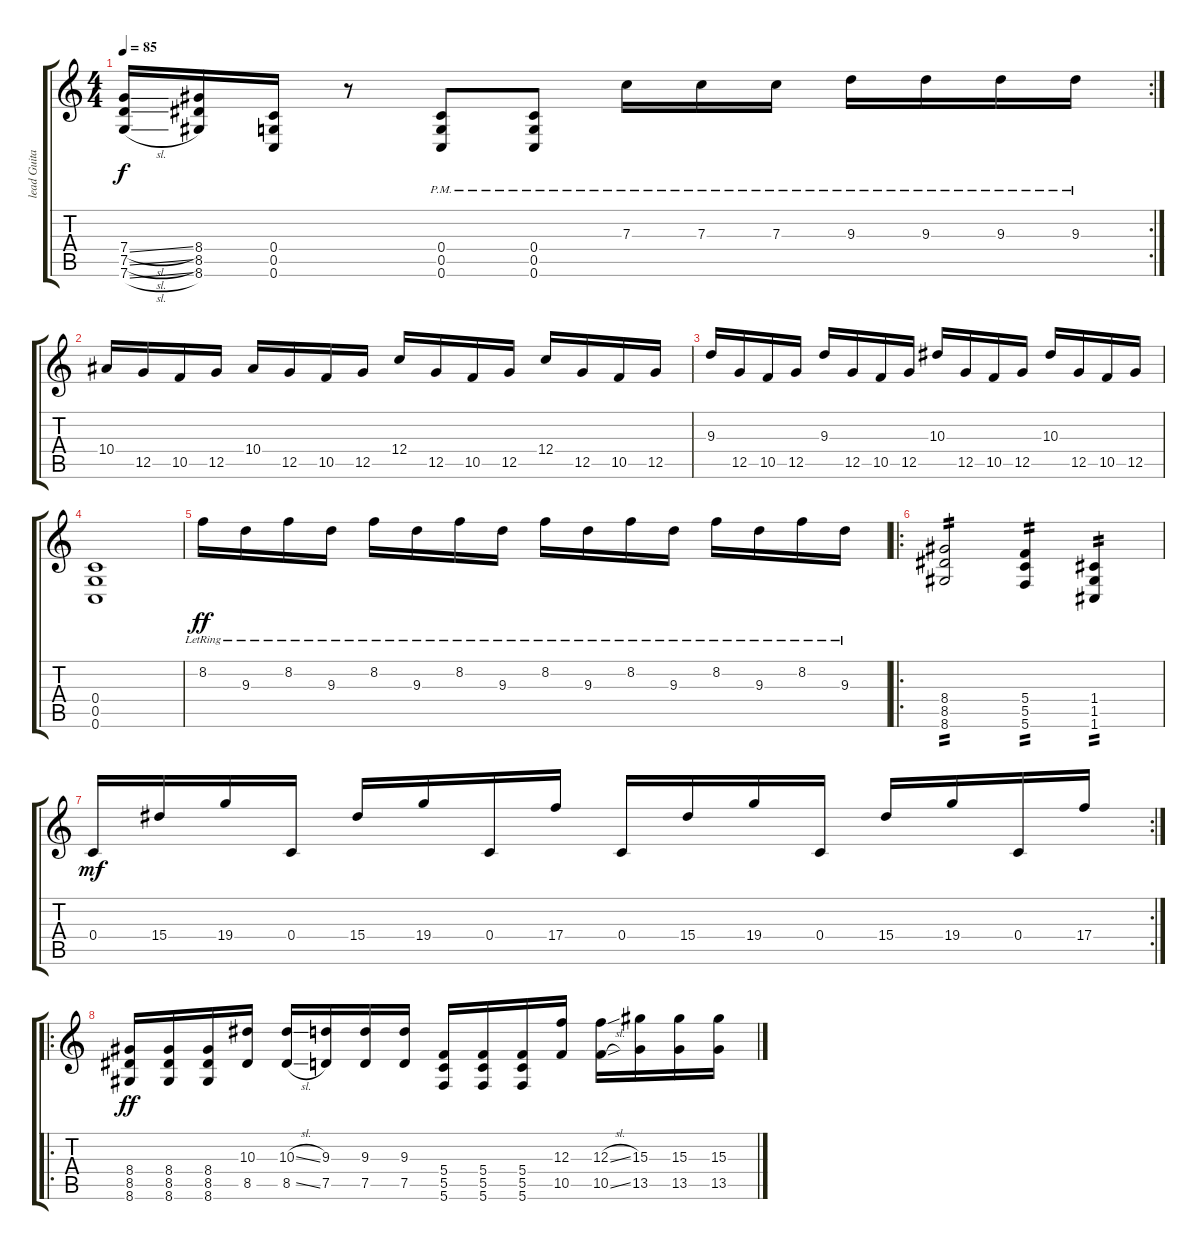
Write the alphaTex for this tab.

\track ("lead Guitar" "lead Guita") {instrument distortionguitar}
\staff {score tabs}
\tuning (D4 A3 F3 C3 G2 C2) {hide}
\rc 2
\ts (4 4)
\tempo 85
\clef g2
\ks c
(7.4{sl} 7.5{sl} 7.6{sl}).16{dy f} (8.4 8.5 8.6).16 (0.4 0.5 0.6).16 r.8 (0.4{pm} 0.5{pm} 0.6{pm}).8 (0.4{pm} 0.5{pm} 0.6{pm}).8 7.3{pm}.16 7.3{pm}.16 7.3{pm}.16 9.3{pm}.16 9.3{pm}.16 9.3{pm}.16 9.3{pm}.16 |
10.4.16 12.5.16 10.5.16 12.5.16 10.4.16 12.5.16 10.5.16 12.5.16 12.4.16 12.5.16 10.5.16 12.5.16 12.4.16 12.5.16 10.5.16 12.5.16 |
9.3.16 12.5.16 10.5.16 12.5.16 9.3.16 12.5.16 10.5.16 12.5.16 10.3.16 12.5.16 10.5.16 12.5.16 10.3.16 12.5.16 10.5.16 12.5.16 |
(0.4 0.5 0.6).1 |
8.2{lr}.16{dy ff} 9.3{lr}.16 8.2{lr}.16 9.3{lr}.16 8.2{lr}.16 9.3{lr}.16 8.2{lr}.16 9.3{lr}.16 8.2{lr}.16 9.3{lr}.16 8.2{lr}.16 9.3{lr}.16 8.2{lr}.16 9.3{lr}.16 8.2{lr}.16 9.3{lr}.16 |
\ro
(8.4 8.5 8.6).2{tp 2} (5.4 5.5 5.6).4{tp 2} (1.4 1.5 1.6).4{tp 2} |
\rc 2
0.4.16{dy mf} 15.4.16 19.4.16 0.4.16 15.4.16 19.4.16 0.4.16 17.4.16 0.4.16 15.4.16 19.4.16 0.4.16 15.4.16 19.4.16 0.4.16 17.4.16 |
\ro
(8.4 8.5 8.6).16{dy ff} (8.4 8.5 8.6).16 (8.4 8.5 8.6).16 (10.3 8.5).16 (10.3{sl} 8.5{sl}).16 (9.3 7.5).16 (9.3 7.5).16 (9.3 7.5).16 (5.4 5.5 5.6).16 (5.4 5.5 5.6).16 (5.4 5.5 5.6).16 (12.3 10.5).16 (12.3{sl} 10.5{sl}).16 (15.3 13.5).16 (15.3 13.5).16 (15.3 13.5).16
